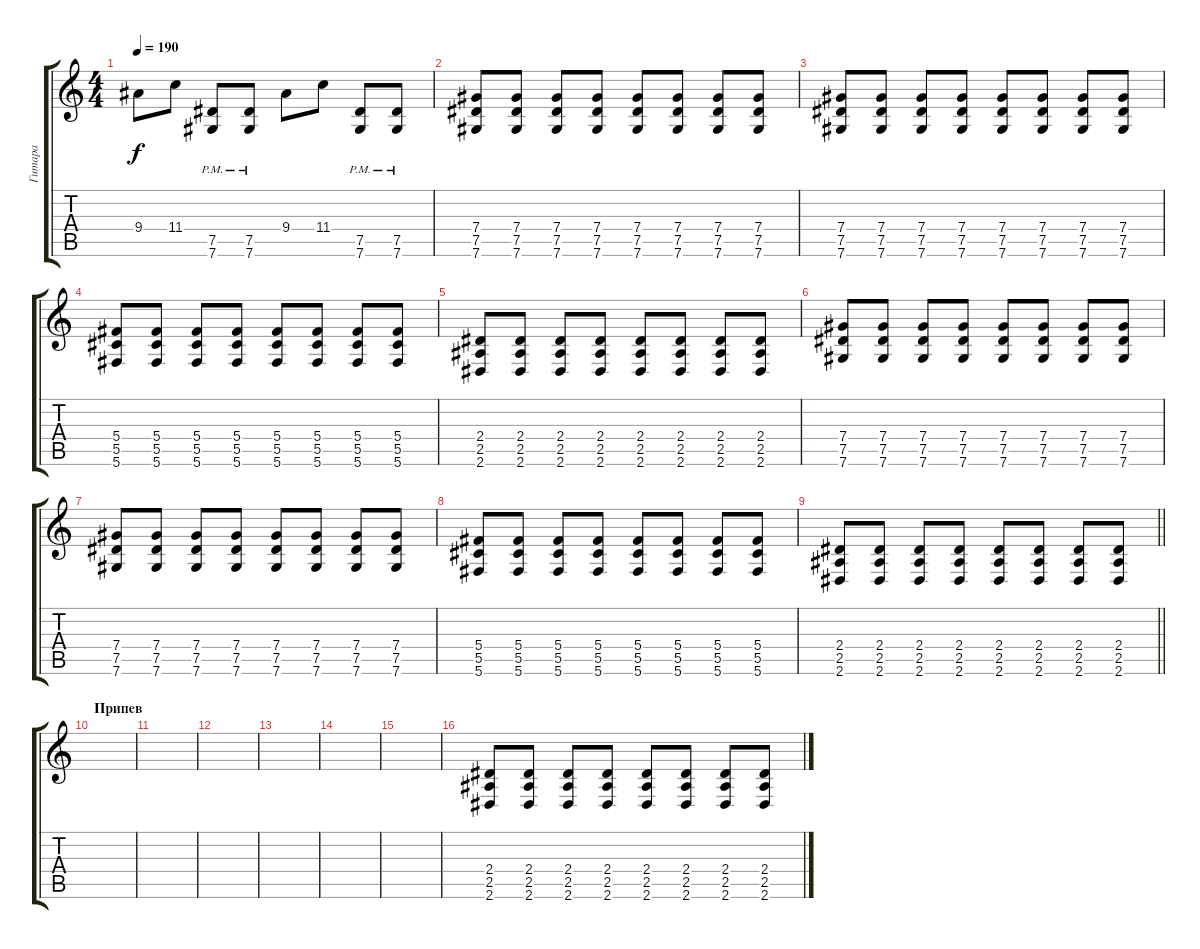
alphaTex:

\track ("Гитара" "Гитара") {instrument distortionguitar}
\staff {score tabs}
\tuning (Eb4 Bb3 Gb3 Db3 Ab2 Db2) {hide}
\ts (4 4)
\tempo 190
\clef g2
\ks c
9.4.8{dy f} 11.4.8 (7.5{pm} 7.6{pm}).8 (7.5{pm} 7.6{pm}).8 9.4.8 11.4.8 (7.5{pm} 7.6{pm}).8 (7.5{pm} 7.6{pm}).8 |
(7.4 7.5 7.6).8 (7.4 7.5 7.6).8 (7.4 7.5 7.6).8 (7.4 7.5 7.6).8 (7.4 7.5 7.6).8 (7.4 7.5 7.6).8 (7.4 7.5 7.6).8 (7.4 7.5 7.6).8 |
(7.4 7.5 7.6).8 (7.4 7.5 7.6).8 (7.4 7.5 7.6).8 (7.4 7.5 7.6).8 (7.4 7.5 7.6).8 (7.4 7.5 7.6).8 (7.4 7.5 7.6).8 (7.4 7.5 7.6).8 |
(5.4 5.5 5.6).8 (5.4 5.5 5.6).8 (5.4 5.5 5.6).8 (5.4 5.5 5.6).8 (5.4 5.5 5.6).8 (5.4 5.5 5.6).8 (5.4 5.5 5.6).8 (5.4 5.5 5.6).8 |
(2.4 2.5 2.6).8 (2.4 2.5 2.6).8 (2.4 2.5 2.6).8 (2.4 2.5 2.6).8 (2.4 2.5 2.6).8 (2.4 2.5 2.6).8 (2.4 2.5 2.6).8 (2.4 2.5 2.6).8 |
(7.4 7.5 7.6).8 (7.4 7.5 7.6).8 (7.4 7.5 7.6).8 (7.4 7.5 7.6).8 (7.4 7.5 7.6).8 (7.4 7.5 7.6).8 (7.4 7.5 7.6).8 (7.4 7.5 7.6).8 |
(7.4 7.5 7.6).8 (7.4 7.5 7.6).8 (7.4 7.5 7.6).8 (7.4 7.5 7.6).8 (7.4 7.5 7.6).8 (7.4 7.5 7.6).8 (7.4 7.5 7.6).8 (7.4 7.5 7.6).8 |
(5.4 5.5 5.6).8 (5.4 5.5 5.6).8 (5.4 5.5 5.6).8 (5.4 5.5 5.6).8 (5.4 5.5 5.6).8 (5.4 5.5 5.6).8 (5.4 5.5 5.6).8 (5.4 5.5 5.6).8 |
\barLineRight lightlight
(2.4 2.5 2.6).8 (2.4 2.5 2.6).8 (2.4 2.5 2.6).8 (2.4 2.5 2.6).8 (2.4 2.5 2.6).8 (2.4 2.5 2.6).8 (2.4 2.5 2.6).8 (2.4 2.5 2.6).8 |
\section ("" "Припев")
|
|
|
|
|
|
(2.4 2.5 2.6).8 (2.4 2.5 2.6).8 (2.4 2.5 2.6).8 (2.4 2.5 2.6).8 (2.4 2.5 2.6).8 (2.4 2.5 2.6).8 (2.4 2.5 2.6).8 (2.4 2.5 2.6).8
